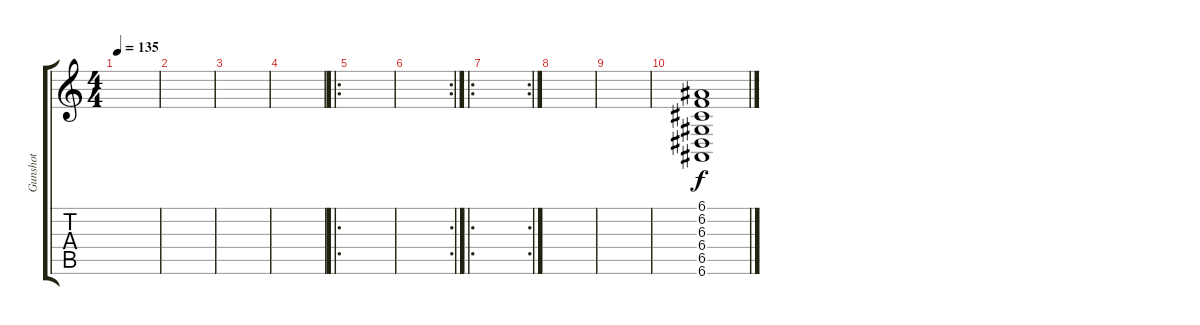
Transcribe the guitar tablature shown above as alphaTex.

\track ("Gunshot" "Gunshot") {instrument gunshot}
\staff {score tabs}
\tuning (E4 B3 G3 D3 A2 E2) {hide}
\ts (4 4)
\tempo 135
\clef g2
\ks c
|
|
|
|
\ro
|
\rc 2
|
\ro
\rc 2
|
|
|
(6.1 6.2 6.3 6.4 6.5 6.6).1
